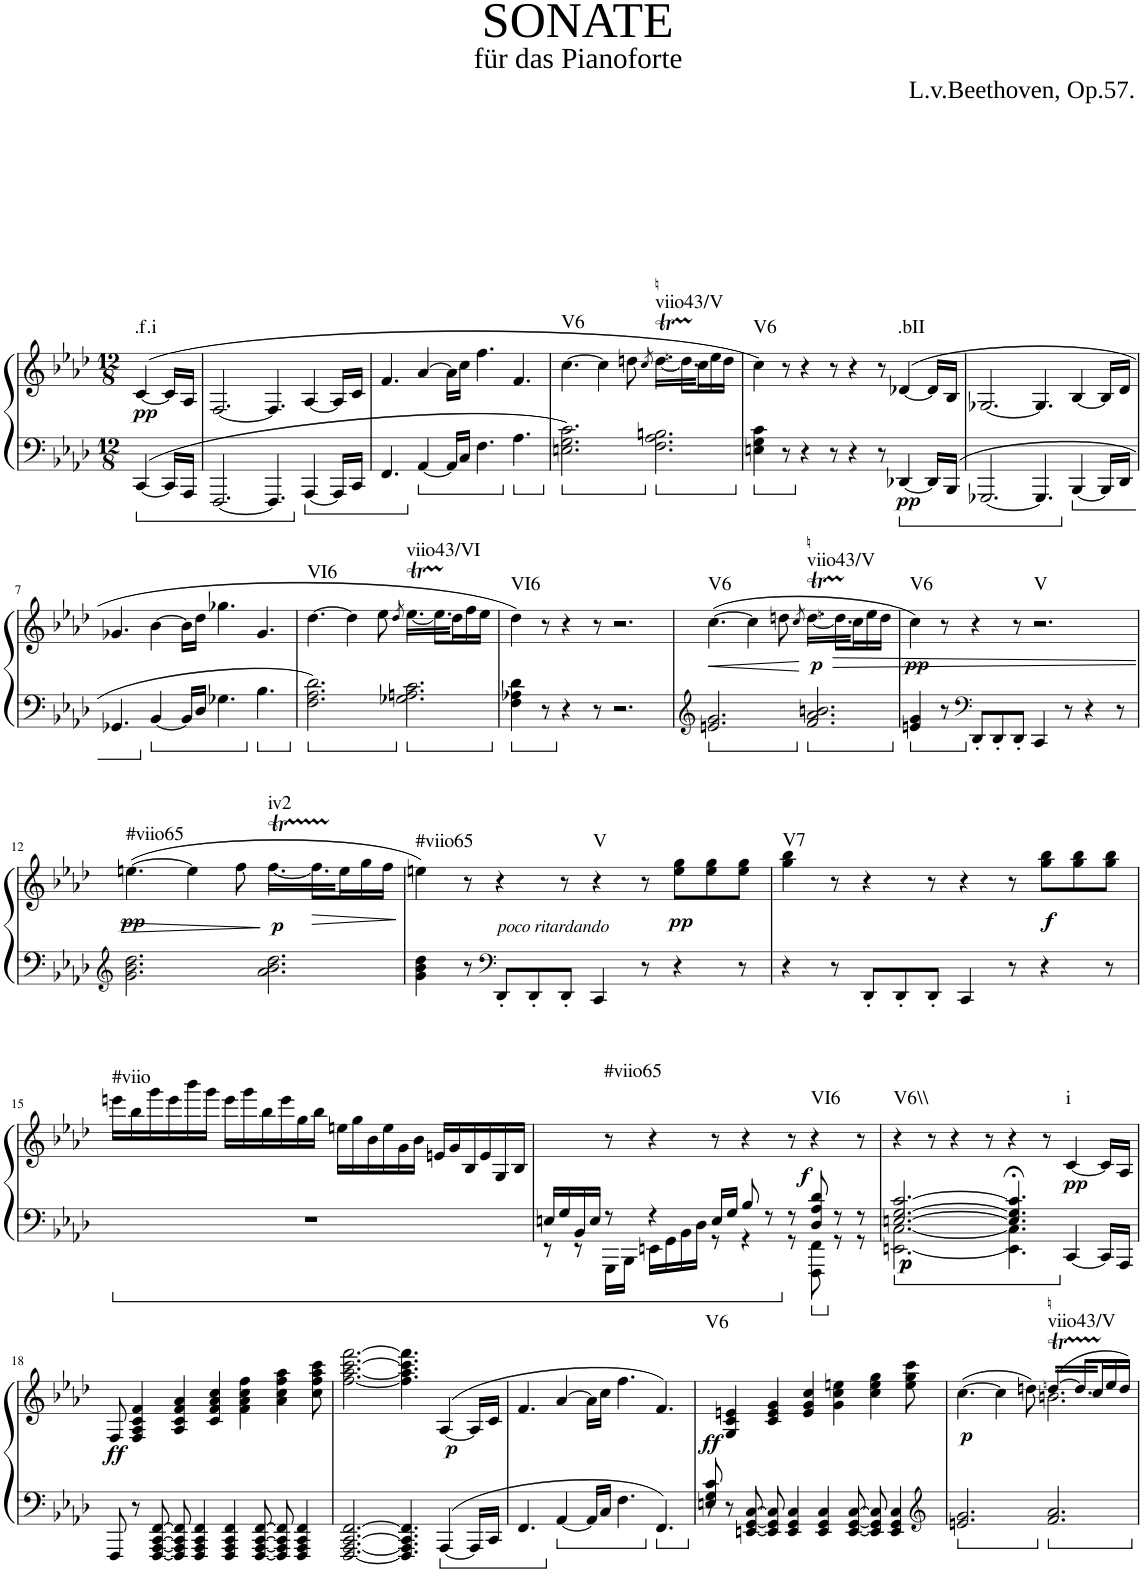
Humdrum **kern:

**kern	**kern	**dynam	**harte
*part1	*part1	*part1	*part1
*staff2	*staff1	*staff1/2	*
*I"Piano	*	*	*
*I'Pno.	*	*	*
*clefF4	*clefG2	*	*
*k[b-e-a-d-]	*k[b-e-a-d-]	*	*
*M12/8	*M12/8	*	*
=1	=1	=1	=1
!	!	!LO:DY:b	!LO:H:kt=.f.i
[4CC/	([4c/	pp	N
16CC/LL]	16c/LL]	.	.
16AAA-/JJ	16A-/JJ	.	.
=2	=2	=2	=2
[2.FFF/	[2.F/	.	.
4.FFF/]	4.F/]	.	.
[4AAA-/	[4A-/	.	.
16AAA-/LL]	16A-/LL]	.	.
16CC/JJ	16c/JJ	.	.
=3	=3	=3	=3
4.FF/	4.f/	.	.
[4AA-/	[4a-/	.	.
16AA-/LL]	16a-\LL]	.	.
16C/JJ	16cc\JJ	.	.
4.F\	4.ff\	.	.
4.A-\	4.f/	.	.
=4	=4	=4	=4
*	*^	*	*
!	!	!	!	!LO:H:kt=V6
2.En\ 2.G\ 2.c\	[4.cc\	2.ryy	.	N
.	4cc\]	.	.	.
.	8ddn\	.	.	.
.	8qcc/	.	.	.
!	!	!	!	!LO:H:kt=viio43/V
2.F\ 2.A-\ 2.Bn\	[4.ddt\	16cc!LL	.	N
.	.	16dd!	.	.
*	*	*Xtuplet	*	*
.	.	24een!	.	.
.	.	24dd!	.	.
.	.	24ee!	.	.
.	.	24dd!	.	.
.	.	24ee!	.	.
.	.	24dd!	.	.
.	8.ddTTT\L]	24ee!	.	.
.	.	24dd!	.	.
.	.	24ee!	.	.
.	.	16dd!JJ	.	.
.	16cc\L	8.ryy	.	.
.	16ee\	.	.	.
.	16dd\JJ	.	.	.
*	*v	*v	*	*
=5	=5	=5	=5
!	!	!	!LO:H:kt=V6
4En\ 4G\ 4c\	4cc\)	.	N
8r	8r	.	.
4r	4r	.	.
8r	8r	.	.
4r	4r	.	.
8r	8r	.	.
!	!	!LO:DY:b=2	!LO:H:kt=.bII
[4DD-X/	([4d-X/	pp	N
16DD-/LL]	16d-/LL]	.	.
16BBB-/JJ	16B-/JJ	.	.
=6	=6	=6	=6
[2.GGG-X/	[2.G-X/	.	.
4.GGG-/]	4.G-/]	.	.
[4BBB-/	[4B-/	.	.
16BBB-/LL]	16B-/LL]	.	.
16DD-/JJ	16d-/JJ	.	.
!!LO:LB:g=z
=7	=7	=7	=7
4.GG-X/	4.g-X/	.	.
[4BB-/	[4b-\	.	.
16BB-/LL]	16b-\LL]	.	.
16D-/JJ	16dd-\JJ	.	.
4.G-X\	4.gg-X\	.	.
4.B-\	4.g-/	.	.
=8	=8	=8	=8
*	*^	*	*
!	!	!	!	!LO:H:kt=VI6
2.F\ 2.A-\ 2.d-\	[4.dd-\	2.ryy	.	N
.	4dd-\]	.	.	.
.	8ee-\	.	.	.
.	8qdd-/	.	.	.
!	!	!	!	!LO:H:kt=viio43/VI
2.G-X\ 2.An\ 2.c\	[4.ee-T\	16dd-!LL	.	N
.	.	16ee-!	.	.
.	.	24ff!	.	.
.	.	24ee-!	.	.
.	.	24ff!	.	.
.	.	24ee-!	.	.
.	.	24ff!	.	.
.	.	24ee-!	.	.
.	8.ee-TTT\L]	24ff!	.	.
.	.	24ee-!	.	.
.	.	24ff!	.	.
.	.	16ee-!JJ	.	.
.	16dd-\L	8.ryy	.	.
.	16ff\	.	.	.
.	16ee-\JJ	.	.	.
*	*v	*v	*	*
=9	=9	=9	=9
!	!	!	!LO:H:kt=VI6
4F\ 4A-X\ 4d-\	4dd-\)	.	N
8r	8r	.	.
4r	4r	.	.
8r	8r	.	.
2.r	2.r	.	.
=10	=10	=10	=10
*clefG2	*	*	*
!	!	!LO:HP:b	!LO:H:kt=V6
*	*^	*	*
2.en/ 2.g/	([4.cc\	2.ryy	<	N
.	4cc\]	.	.	.
.	8ddn\	.	.	.
.	8qcc/	.	.	.
!	!	!	!LO:DY:n=1:b	!LO:H:kt=viio43/V
2.f/ 2.a-/ 2.bn/	[4.ddt\	16cc!LL	[ p	N
.	.	16dd!	.	.
.	.	24een!	.	.
.	.	24dd!	.	.
.	.	24ee!	.	.
.	.	24dd!	.	.
.	.	24ee!	.	.
!	!	!	!LO:HP:b	!
.	.	24dd!	>	.
.	8.ddTTT\L]	24ee!	.	.
.	.	24dd!	.	.
.	.	24ee!	.	.
.	.	16dd!JJ	.	.
.	16cc\L	8.ryy	.	.
.	16ee\	.	.	.
.	16dd\JJ	.	.	.
*	*v	*v	*	*
=11	=11	=11	=11
!	!	!LO:DY:b	!LO:H:kt=V6
4en/ 4g/	4cc\)	pp	N
8r	8r	.	.
*clefF4	*	*	*
8DD-'/L	4r	.	.
8DD-'/	.	.	.
8DD-'/J	8r	.	.
!	!	!	!LO:H:kt=V
4CC/	2.r	.	N
8r	.	.	.
4r	.	.	.
8r	.	.	.
!!LO:LB:g=z
=12	=12	=12	=12
*clefG2	*	*	*
*	*^	*	*
!	!	!	!LO:DY:b	!LO:H:kt=#viio65
2.g\ 2.b-\ 2.dd-\	([4.een\	2.ryy	pp	N
.	4ee\]	.	.	.
.	8ff\	.	.	.
!	!	!	!LO:DY:n=1:b	!LO:H:kt=iv2
2.a-\ 2.b-\ 2.dd-\	[4.ffT\	16gg!LL	] p	N
.	.	16ff!	.	.
.	.	24gg!	.	.
.	.	24ff!	.	.
.	.	24gg!	.	.
.	.	24ff!	.	.
.	.	24gg!	.	.
.	.	24ff!	.	.
!	!	!	!LO:HP:b	!
.	8.ffTTT\L]	24gg!	>	.
.	.	24ff!	.	.
.	.	24gg!	.	.
.	.	16ff!JJ	.	.
.	16ee\L	8.ryy	.	.
.	16gg\	.	.	.
.	16ff\JJ	.	.	.
*	*v	*v	*	*
.	.	]	.
=13	=13	=13	=13
!	!	!	!LO:H:kt=#viio65
4g\ 4b-\ 4dd-\	4een\)	.	N
8r	8r	.	.
*clefF4	*	*	*
!LO:TX:a:i:t=poco ritardando	!	!	!
8DD-'/L	4r	.	.
8DD-'/	.	.	.
8DD-'/J	8r	.	.
!	!	!	!LO:H:kt=V
4CC/	4r	.	N
8r	8r	.	.
!	!	!LO:DY:b	!
4r	8ee\ 8gg\L	pp	.
.	8ee\ 8gg\	.	.
8r	8ee\ 8gg\J	.	.
=14	=14	=14	=14
!	!	!	!LO:H:kt=V7
4r	4gg\ 4bb-\	.	N
8r	8r	.	.
8DD-'/L	4r	.	.
8DD-'/	.	.	.
8DD-'/J	8r	.	.
4CC/	4r	.	.
8r	8r	.	.
!	!	!LO:DY:b	!
4r	8gg\ 8bb-\L	f	.
.	8gg\ 8bb-\	.	.
8r	8gg\ 8bb-\J	.	.
!!LO:LB:g=z
=15	=15	=15	=15
!	!	!	!LO:H:kt=#viio
1.r	16eeen\LL	.	N
.	16bb-\	.	.
.	16ggg\	.	.
.	16eee\	.	.
.	16bbb-\	.	.
.	16ggg\JJ	.	.
.	16eee\LL	.	.
.	16ggg\	.	.
.	16bb-\	.	.
.	16eee\	.	.
.	16gg\	.	.
.	16bb-\JJ	.	.
.	16een\LL	.	.
.	16gg\	.	.
.	16b-\	.	.
.	16ee\	.	.
.	16g\	.	.
.	16b-\JJ	.	.
.	16en/LL	.	.
.	16g/	.	.
.	16B-/	.	.
.	16e/	.	.
.	16G/	.	.
.	16B-/JJ	.	.
=16	=16	=16	=16
*^	*	*	*
16En/LL	8r	4ryy	.	.
16G/	.	.	.	.
16BB-/	8r	.	.	.
16E/JJ	.	.	.	.
!	!	!	!	!LO:H:kt=#viio65
8r	16GGG\LL	8r	.	N
.	16BBB-\JJ	.	.	.
4r	16EEn\LL	4r	.	.
.	16GG\	.	.	.
.	16BB-\	.	.	.
.	16D-\JJ	.	.	.
16E/LL	8r	8r	.	.
16G/JJ	.	.	.	.
8B-/	4r	4r	.	.
8r	.	.	.	.
!	!	!	!LO:DY:b	!
8r	8r	8r	f	.
!	!	!	!	!LO:H:kt=VI6
8D-/ 8A-/ 8d-/	8FFF\ 8FF\	4r	.	N
8r	8r	.	.	.
8r	8r	8r	.	.
=17	=17	=17	=17	=17
!	!	!	!LO:DY:b=2	!
!	!	!	!LO:DY:n=1:b=2	!LO:H:kt=V6\\
[2.En/ [2.G/ [2.c/	[2.EEn\ [2.C\	4r	p p	N
.	.	8r	.	.
.	.	4r	.	.
.	.	8r	.	.
4.E/];< 4.G/];< 4.c/];<	4.EE\] 4.C\]	4r	.	.
.	.	8r	.	.
!	!	!	!LO:DY:n=2:b	!LO:H:kt=i
[4CC/	4.ryy	[4c/	pp	N
16CC/LL]	.	16c/LL]	.	.
16AAA-/JJ	.	16A-/JJ	.	.
*v	*v	*	*	*
!!LO:LB:g=z
=18	=18	=18	=18
!	!	!LO:DY:b	!
8FFF/	8F/	ff	.
8r	4F/ 4A-/ 4c/ 4f/	.	.
[8FFF/ [8AAA-/ [8CC/ [8FF/	.	.	.
8FFF/] 8AAA-/] 8CC/] 8FF/]	4A-/ 4c/ 4f/ 4a-/	.	.
4FFF/ 4AAA-/ 4CC/ 4FF/	.	.	.
.	4c/ 4f/ 4a-/ 4cc/	.	.
4FFF/ 4AAA-/ 4CC/ 4FF/	.	.	.
.	4f\ 4a-\ 4cc\ 4ff\	.	.
[8FFF/ [8AAA-/ [8CC/ [8FF/	.	.	.
8FFF/] 8AAA-/] 8CC/] 8FF/]	4a-\ 4cc\ 4ff\ 4aa-\	.	.
4FFF/ 4AAA-/ 4CC/ 4FF/	.	.	.
.	8cc\ 8ff\ 8aa-\ 8ccc\	.	.
=19	=19	=19	=19
[2.FFF/ [2.AAA-/ [2.CC/ [2.FF/	[2.ff\ [2.aa-\ [2.ccc\ [2.fff\	.	.
4.FFF/] 4.AAA-/] 4.CC/] 4.FF/]	4.ff\] 4.aa-\] 4.ccc\] 4.fff\]	.	.
!	!	!LO:DY:b	!
[4AAA-/	([4A-/	p	.
16AAA-/LL]	16A-/LL]	.	.
16CC/JJ	16c/JJ	.	.
=20	=20	=20	=20
4.FF/	4.f/	.	.
[4AA-/	[4a-/	.	.
16AA-/LL]	16a-\LL]	.	.
16C/JJ	16cc\JJ	.	.
4.F\	4.ff\	.	.
4.FF/	4.f/)	.	.
=21	=21	=21	=21
*^	*	*	*
!	!	!	!LO:DY:b	!LO:H:kt=V6
8En/ 8G/ 8c/	8r	8ryy	ff	N
1.ryy	8r	4G/ 4c/ 4en/	.	.
.	[8EEn/ [8GG/ [8C/	.	.	.
.	8EE/] 8GG/] 8C/]	4c/ 4e/ 4g/	.	.
.	4EE/ 4GG/ 4C/	.	.	.
.	.	4e/ 4g/ 4cc/	.	.
.	4EE/ 4GG/ 4C/	.	.	.
.	.	4g\ 4cc\ 4een\	.	.
.	[8EE/ [8GG/ [8C/	.	.	.
.	8EE/] 8GG/] 8C/]	4cc\ 4ee\ 4gg\	.	.
.	4EE/ 4GG/ 4C/	.	.	.
.	.	8ee\ 8gg\ 8ccc\	.	.
*clefG2	*	*	*	*
.	8ryy	8ryy	.	.
=22	=22	=22	=22	=22
*	*	*^	*	*
*	*	*	*^	*	*
!	!	!	!	!	!LO:DY:b	!
*v	*v	*	*	*	*	*
2.en/ 2.g/	([4.cc\	2.ryy	2.ryy	p	.
.	4cc\]	.	.	.	.
.	8ddn\)	.	.	.	.
!	!	!	!	!	!LO:H:kt=viio43/V
2.f/ 2.a-/	([4.ddt/	2.bn\	16een!LL	.	N
.	.	.	16dd!	.	.
.	.	.	24ee!	.	.
.	.	.	24dd!	.	.
.	.	.	24ee!	.	.
.	.	.	24dd!	.	.
.	.	.	24ee!	.	.
.	.	.	24dd!	.	.
.	8.dd/L]	.	24ee!	.	.
.	.	.	24dd!	.	.
.	.	.	24ee!	.	.
.	.	.	16dd!JJ	.	.
.	16ccTTT/L	.	8.ryy	.	.
.	16ee/	.	.	.	.
.	16dd/JJ)	.	.	.	.
*	*v	*v	*v	*	*
=	=	=	=
*-	*-	*-	*-
